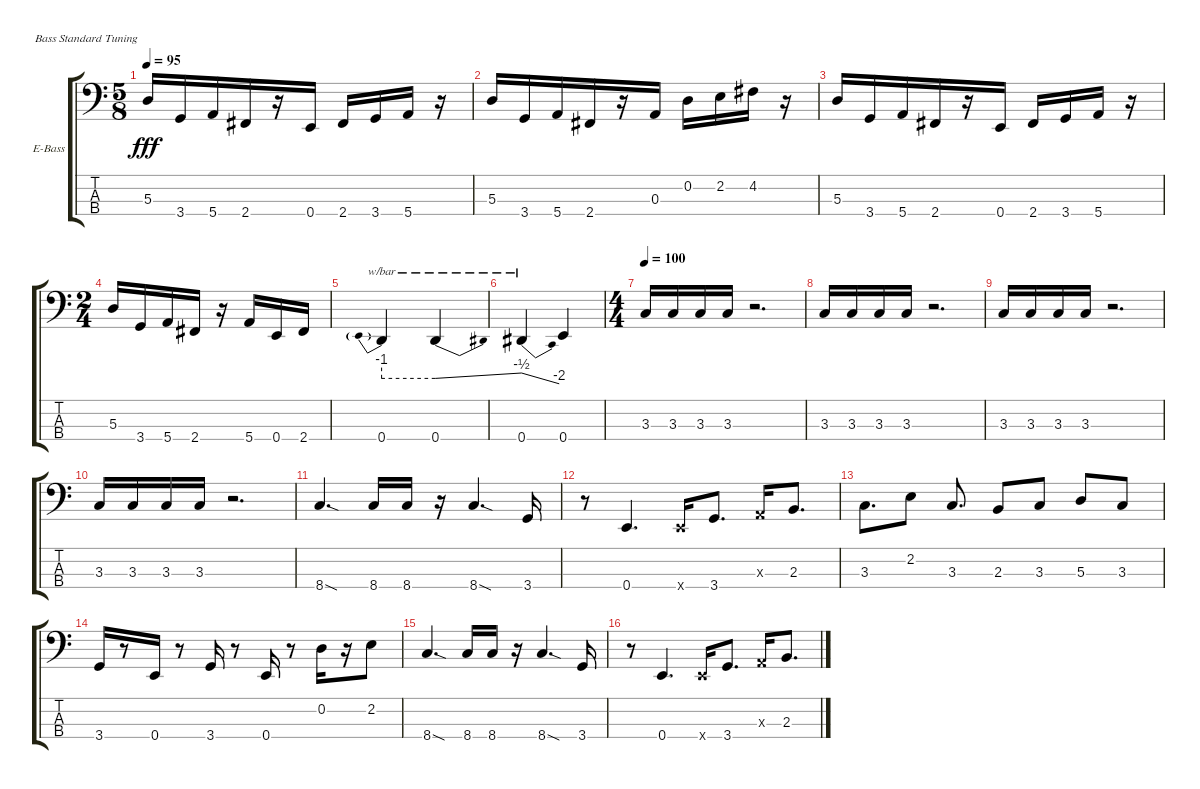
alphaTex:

\bracketExtendMode groupsimilarinstruments
\firstSystemTrackNameOrientation horizontal
\otherSystemsTrackNameOrientation horizontal
\track ("Frank Ene" "E-Bass") {instrument electricbassfinger}
\staff {score tabs}
\tuning (G2 D2 A1 E1)
\ts (5 8)
\tempo 95
\clef f4
\scale
0.333333
\ks c
5.3.16{dy fff} 3.4.16 5.4.16 2.4.16 r.16 0.4.16 2.4.16 3.4.16 5.4.16 r.16 |
\scale
0.333333 5.3.16 3.4.16 5.4.16 2.4.16 r.16 0.3.16 0.2.16 2.2.16 4.2.16 r.16 |
\scale
0.256303 5.3.16 3.4.16 5.4.16 2.4.16 r.16 0.4.16 2.4.16 3.4.16 5.4.16 r.16 |
\ts (2 4)
\beaming (8 2 2)
\scale
0.487395 5.3.16 3.4.16 5.4.16 2.4.16 r.16 5.4.16 0.4.16 2.4.16 |
\scale
0.256303 0.4.4{tbe (predive default 0 -4 60 -4)} 0.4.4{tbe (dive default 0 -4 59.4 -2)} |
\scale
0.256303 0.4.4{tbe (dive default 0 -2 60 -8)} 0.4.4 |
\ts (4 4)
\beaming (8 2 2 2 2)
\tempo 100
\scale
0.487395 3.3.16 3.3.16 3.3.16 3.3.16 r.2{d} |
\scale
0.256303 3.3.16 3.3.16 3.3.16 3.3.16 r.2{d} |
\scale
0.333333 3.3.16 3.3.16 3.3.16 3.3.16 r.2{d} |
\scale
0.333333 3.3.16 3.3.16 3.3.16 3.3.16 r.2{d} |
\scale
0.333333 8.4{sod}.4{d} 8.4.16 8.4.16 r.16 8.4{sod}.4{d} 3.4.16 |
\scale
0.333333 r.8 0.4.4{d} 0.4{x}.16 3.4.8{d} 0.3{x}.16 2.3.8{d} |
\scale
0.333333 3.3.8{d} 2.2.8 3.3.8{d} 2.3.8 3.3.8 5.3.8 3.3.8 |
\scale
0.333333 3.4.16 r.8 0.4.16 r.8 3.4.16 r.8 0.4.16 r.8 0.2.16 r.16 2.2.8 |
\scale
0.333333 8.4{sod}.4{d} 8.4.16 8.4.16 r.16 8.4{sod}.4{d} 3.4.16 |
\scale
0.333333 r.8 0.4.4{d} 0.4{x}.16 3.4.8{d} 0.3{x}.16 2.3.8{d}
